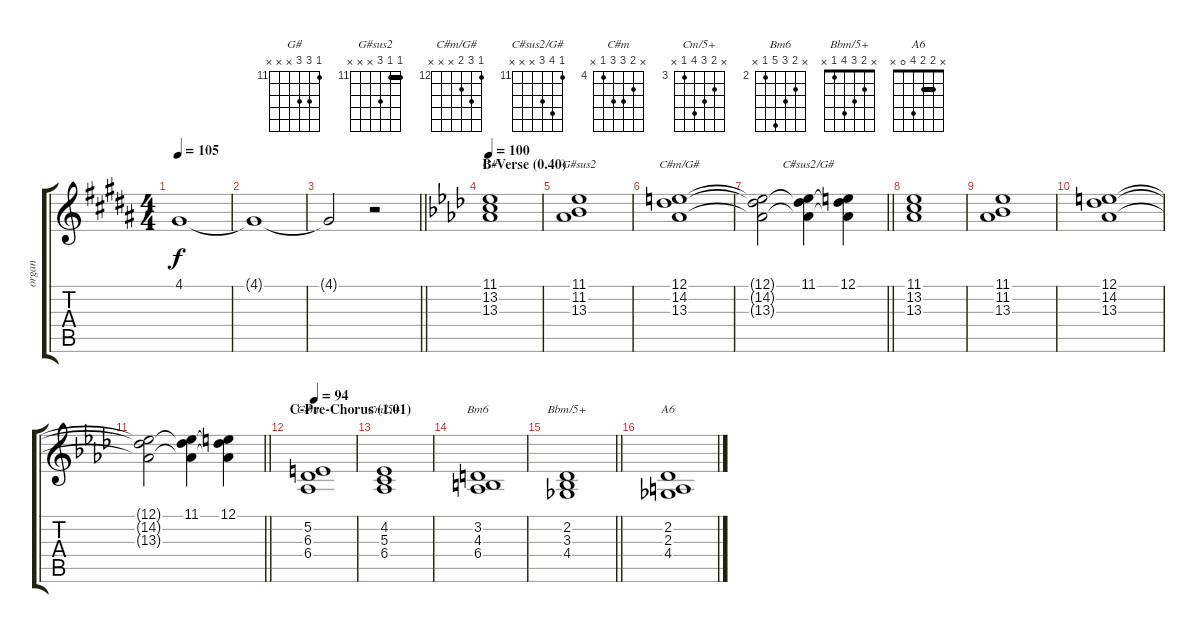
\track ("organ" "organ") {instrument drawbarorgan}
\staff {score tabs}
\tuning (E4 B3 G3 D3 A2 E2) {hide}
\chord ("G#" 11 13 13 x x x) {firstfret 11}
\chord ("G#sus2" 11 11 13 x x x) {firstfret 11 barre 11}
\chord ("C#m/G#" 12 14 13 x x x) {firstfret 12}
\chord ("C#sus2/G#" 11 14 13 x x x) {firstfret 11}
\chord ("C#m" x 5 6 6 4 x) {firstfret 4}
\chord ("Cm/5+" x 4 5 6 3 x) {firstfret 3}
\chord ("Bm6" x 3 4 6 2 x) {firstfret 2}
\chord ("Bbm/5+" x 2 3 4 1 x)
\chord ("A6" x 2 2 4 0 x) {barre 2}
\ts (4 4)
\tempo 105
\clef g2
\ks b
4.1.1{dy f} |
4.1{t}.1 |
\barLineRight lightlight
4.1{t}.2 r.2 |
\section ("" "B-Verse (0.40)")
\tempo 100
\ks ab
(11.1 13.2 13.3).1{ch "G#"} |
(11.1 11.2 13.3).1{ch "G#sus2"} |
(12.1 14.2 13.3).1{ch "C#m/G#"} |
\barLineRight lightlight
(12.1{t} 14.2{t} 13.3{t}).2 (11.1 14.2{t} 13.3{t}).4{ch "C#sus2/G#"} (12.1 14.2{t} 13.3{t}).4 |
(11.1 13.2 13.3).1 |
(11.1 11.2 13.3).1 |
(12.1 14.2 13.3).1 |
\barLineRight lightlight
(12.1{t} 14.2{t} 13.3{t}).2 (11.1 14.2{t} 13.3{t}).4 (12.1 14.2{t} 13.3{t}).4 |
\section ("" "C-Pre-Chorus (1.01)")
\tempo 94
(5.2 6.3 6.4).1{ch "C#m"} |
(4.2 5.3 6.4).1{ch "Cm/5+"} |
(3.2 4.3 6.4).1{ch "Bm6"} |
\barLineRight lightlight
(2.2 3.3 4.4).1{ch "Bbm/5+"} |
(2.2 2.3 4.4).1{ch "A6"}
